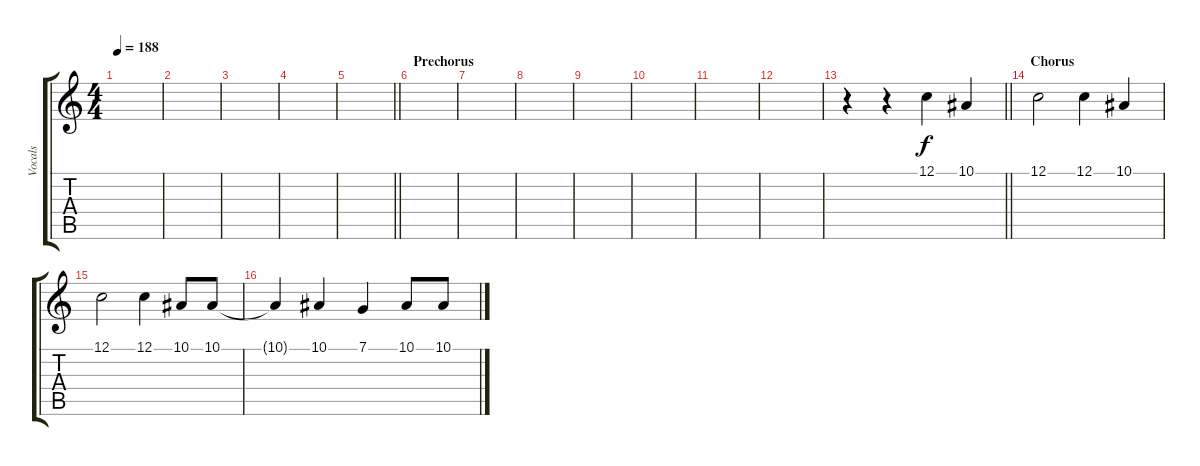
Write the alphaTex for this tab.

\track ("Vocals" "Vocals") {instrument lead1square}
\staff {score tabs}
\tuning (C4 G3 Eb3 Bb2 F2 C2) {hide}
\ts (4 4)
\tempo 188
\clef g2
\ks c
|
|
|
|
\barLineRight lightlight
|
\section ("" "Prechorus")
|
|
|
|
|
|
|
\barLineRight lightlight
r.4 r.4 12.1.4 10.1.4 |
\section ("" "Chorus")
12.1.2 12.1.4 10.1.4 |
12.1.2 12.1.4 10.1.8 10.1.8 |
10.1{t}.4 10.1.4 7.1.4 10.1.8 10.1.8
